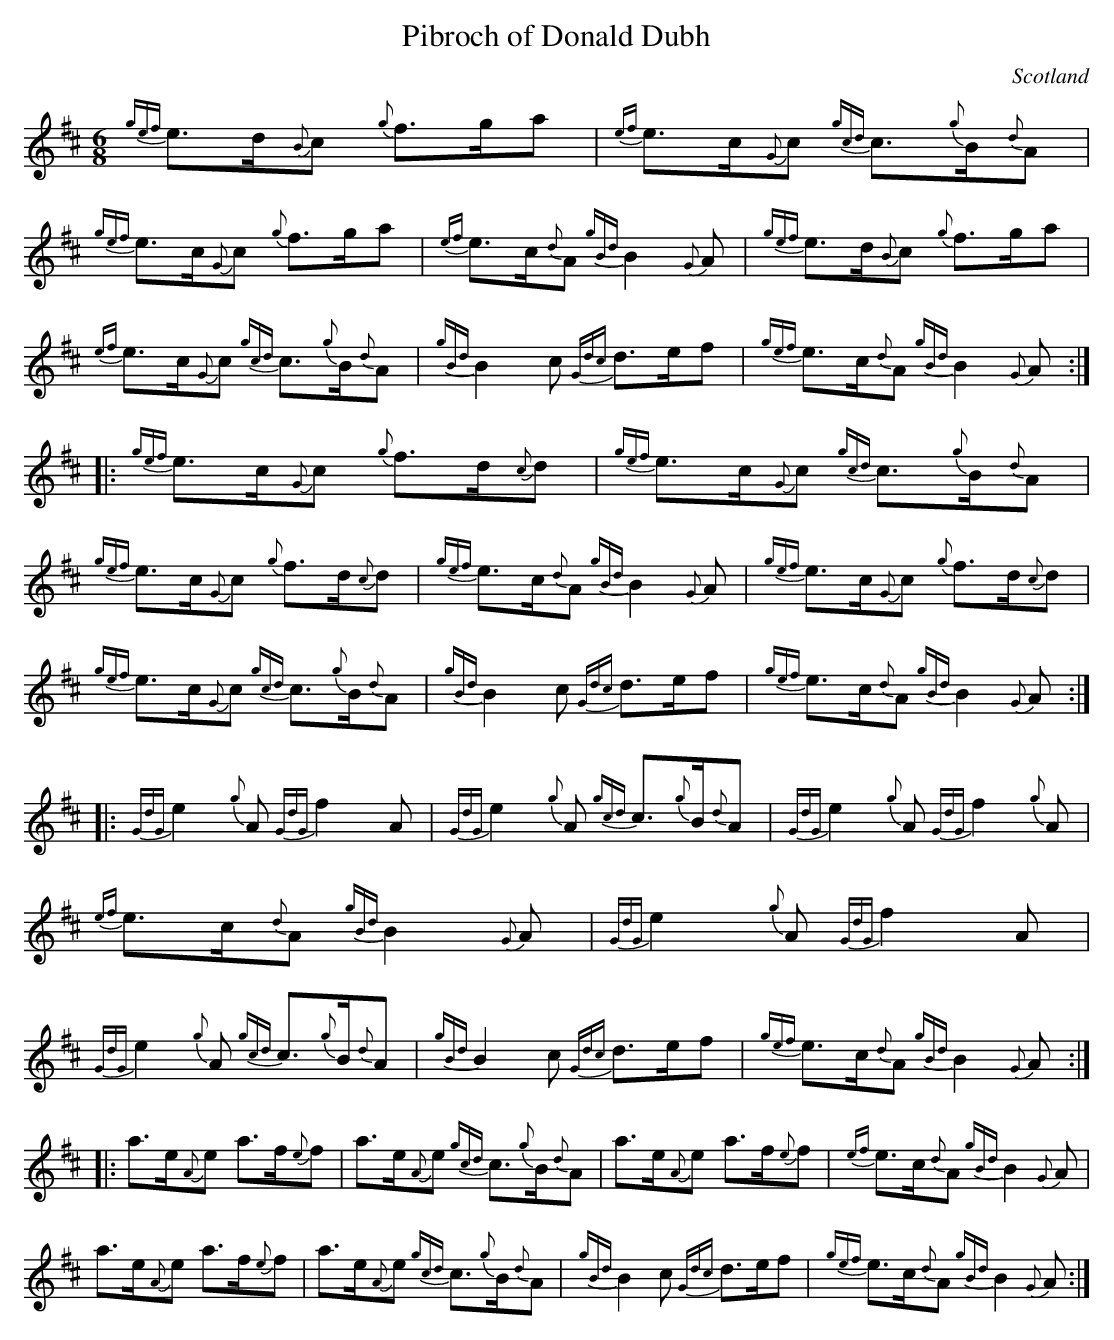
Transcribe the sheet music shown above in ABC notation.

X:1
T:Pibroch of Donald Dubh
M:6/8
O:Scotland
K:A mixolydian
{gef}e>d{B}c {g}f>ga|\
{ef}e>c{G}c {gcd}c>{g}B{d}A|\
{gef}e>c{G}c {g}f>ga|\
{ef}e>c{d}A {gBd}B2{G}A|\
{gef}e>d{B}c {g}f>ga|\
{ef}e>c{G}c {gcd}c>{g}B{d}A|\
{gBd}B2c {Gdc}d>ef|{gef}e>c{d}A {gBd}B2{G}A::
{gef}e>c{G}c {g}f>d{c}d|\
{gef}e>c{G}c {gcd}c>{g}B{d}A|\
{gef}e>c{G}c {g}f>d{c}d|\
{gef}e>c{d}A {gBd}B2{G}A|\
{gef}e>c{G}c {g}f>d{c}d|\
{gef}e>c{G}c {gcd}c>{g}B{d}A|\
{gBd}B2c {Gdc}d>ef|{gef}e>c{d}A {gBd}B2{G}A::
{GdG}e2{g}A {GdG}f2A|\
{GdG}e2{g}A {gcd}c>{g}B{d}A|\
{GdG}e2{g}A {GdG}f2{g}A|\
{ef}e>c{d}A {gBd}B2{G}A|\
{GdG}e2{g}A {GdG}f2A|\
{GdG}e2{g}A {gcd}c>{g}B{d}A|\
{gBd}B2c {Gdc}d>ef|{gef}e>c{d}A {gBd}B2{G}A::
a>e{A}e a>f{e}f|a>e{A}e {gcd}c>{g}B{d}A|\
a>e{A}e a>f{e}f|{ef}e>c{d}A {gBd}B2{G}A|
a>e{A}e a>f{e}f|a>e{A}e {gcd}c>{g}B{d}A|\
{gBd}B2c {Gdc}d>ef|{gef}e>c{d}A {gBd}B2{G}A:|
